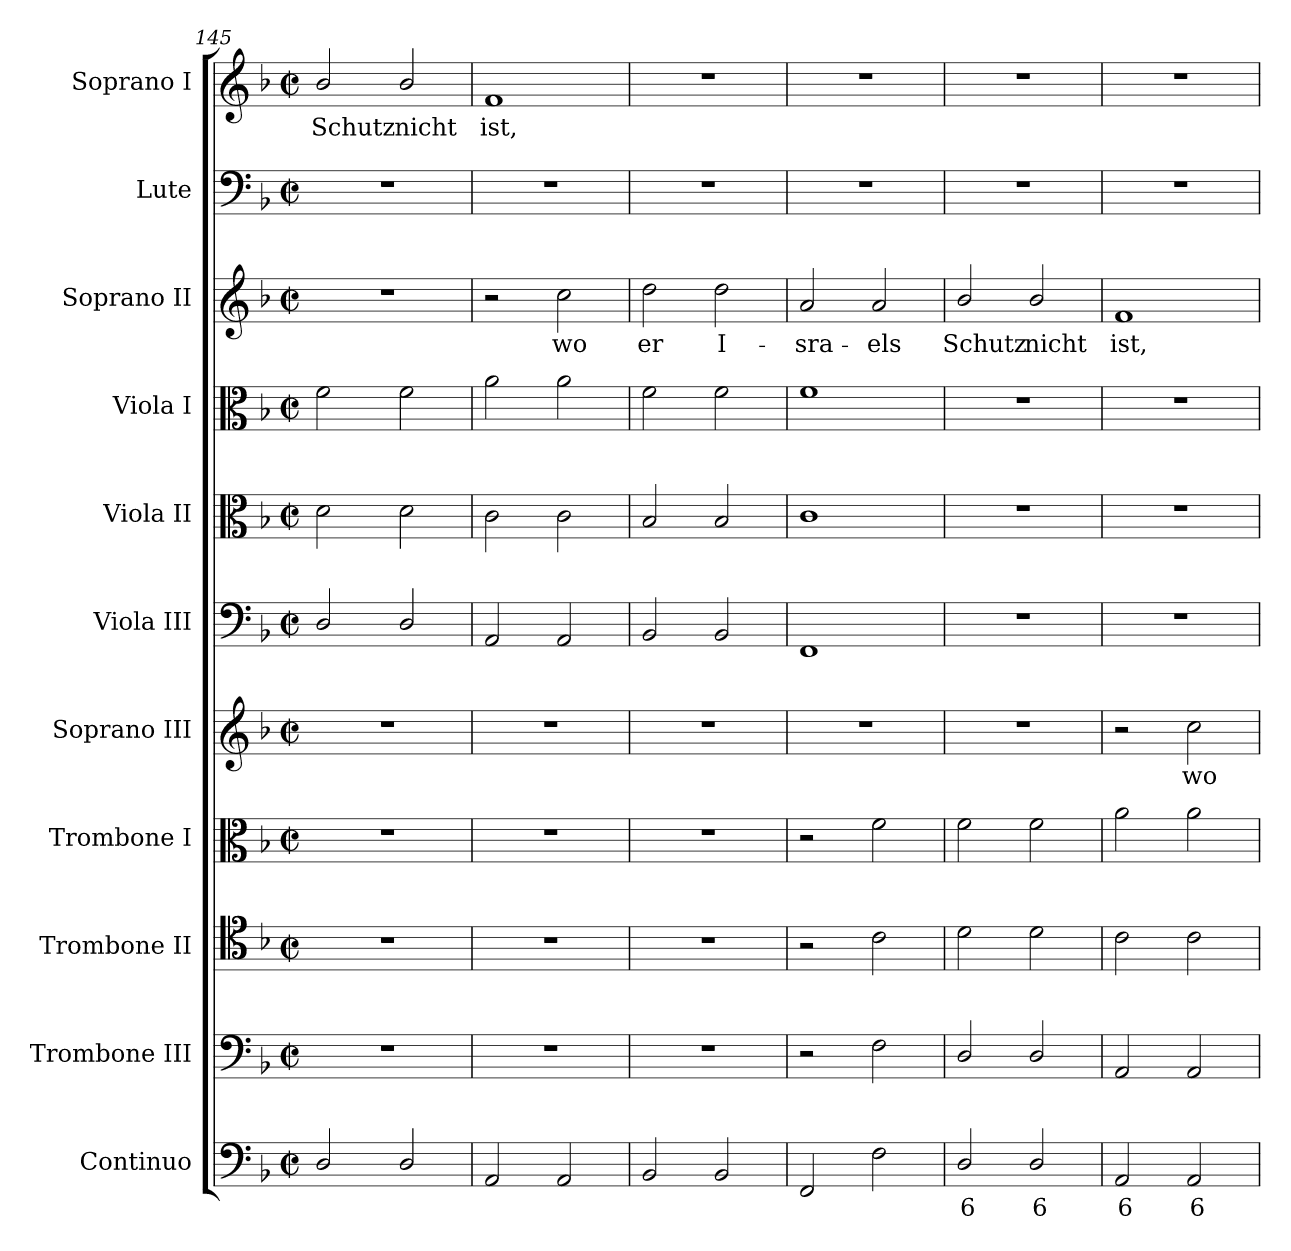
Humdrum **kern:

**kern	**text	**kern	**kern	**kern	**kern	**text	**kern	**kern	**kern	**kern	**text	**kern	**kern	**text
*part11	*part11	*part10	*part9	*part8	*part7	*part7	*part6	*part5	*part4	*part3	*part3	*part2	*part1	*part1
*staff11	*staff11	*staff10	*staff9	*staff8	*staff7	*staff7	*staff6	*staff5	*staff4	*staff3	*staff3	*staff2	*staff1	*staff1
*I"Continuo	*	*I"Trombone III	*I"Trombone II	*I"Trombone I	*I"Soprano III	*	*I"Viola III	*I"Viola II	*I"Viola I	*I"Soprano II	*	*I"Lute	*I"Soprano I	*
*	*	*I'Tb III	*I'Tb II	*I'Tb I	*I'S III	*	*I'Vl III	*I'Vl II	*I'Vl I	*I'S II	*	*I'Lt	*I'S I	*
*clefF4	*	*clefF4	*clefC4	*clefC3	*clefG2	*	*clefF4	*clefC3	*clefC3	*clefG2	*	*clefF4	*clefG2	*
*k[b-]	*	*k[b-]	*k[b-]	*k[b-]	*k[b-]	*	*k[b-]	*k[b-]	*k[b-]	*k[b-]	*	*k[b-]	*k[b-]	*
*F:	*	*F:	*F:	*F:	*F:	*	*F:	*F:	*F:	*F:	*	*F:	*F:	*
*M2/2	*	*M2/2	*M2/2	*M2/2	*M2/2	*	*M2/2	*M2/2	*M2/2	*M2/2	*	*M2/2	*M2/2	*
*met(c|)	*	*met(c|)	*met(c|)	*met(c|)	*met(c|)	*	*met(c|)	*met(c|)	*met(c|)	*met(c|)	*	*met(c|)	*met(c|)	*
=145	=145	=145	=145	=145	=145	=145	=145	=145	=145	=145	=145	=145	=145	=145
!	!	!	!	!	!	!	!	!	!	!	!	!	!	!LO:LY:b
2D/	.	1r	1r	1r	1r	.	2D/	2d	2f	1r	.	1r	2b-/	Schutz
!	!	!	!	!	!	!	!	!	!	!	!	!	!	!LO:LY:b
2D/	.	.	.	.	.	.	2D/	2d	2f	.	.	.	2b-/	nicht
=146	=146	=146	=146	=146	=146	=146	=146	=146	=146	=146	=146	=146	=146	=146
!	!	!	!	!	!	!	!	!	!	!	!	!	!	!LO:LY:b
2AA	.	1r	1r	1r	1r	.	2AA	2c	2a	2r	.	1r	1f	ist,
!	!	!	!	!	!	!	!	!	!	!	!LO:LY:b	!	!	!
2AA	.	.	.	.	.	.	2AA	2c	2a	2cc	wo	.	.	.
!!LO:LB:g=z
=147	=147	=147	=147	=147	=147	=147	=147	=147	=147	=147	=147	=147	=147	=147
!	!	!	!	!	!	!	!	!	!	!	!LO:LY:b	!	!	!
2BB-	.	1r	1r	1r	1r	.	2BB-	2B-	2f	2dd	er	1r	1r	.
!	!	!	!	!	!	!	!	!	!	!	!LO:LY:b	!	!	!
2BB-	.	.	.	.	.	.	2BB-	2B-	2f	2dd	I-	.	.	.
=148	=148	=148	=148	=148	=148	=148	=148	=148	=148	=148	=148	=148	=148	=148
!	!	!	!	!	!	!	!	!	!	!	!LO:LY:b	!	!	!
2FF	.	2r	2r	2r	1r	.	1FF	1c	1f	2a	-sra-	1r	1r	.
!	!	!	!	!	!	!	!	!	!	!	!LO:LY:b	!	!	!
2F	.	2F	2c	2f	.	.	.	.	.	2a	-els	.	.	.
=149	=149	=149	=149	=149	=149	=149	=149	=149	=149	=149	=149	=149	=149	=149
!	!LO:LY:b	!	!	!	!	!	!	!	!	!	!LO:LY:b	!	!	!
2D/	6	2D/	2d	2f	1r	.	1r	1r	1r	2b-/	Schutz	1r	1r	.
!	!LO:LY:b	!	!	!	!	!	!	!	!	!	!LO:LY:b	!	!	!
2D/	6	2D/	2d	2f	.	.	.	.	.	2b-/	nicht	.	.	.
=150	=150	=150	=150	=150	=150	=150	=150	=150	=150	=150	=150	=150	=150	=150
!	!LO:LY:b	!	!	!	!	!	!	!	!	!	!LO:LY:b	!	!	!
2AA	6	2AA	2c	2a	2r	.	1r	1r	1r	1f	ist,	1r	1r	.
!	!LO:LY:b	!	!	!	!	!LO:LY:b	!	!	!	!	!	!	!	!
2AA	6	2AA	2c	2a	2cc	wo	.	.	.	.	.	.	.	.
=	=	=	=	=	=	=	=	=	=	=	=	=	=	=
*-	*-	*-	*-	*-	*-	*-	*-	*-	*-	*-	*-	*-	*-	*-
